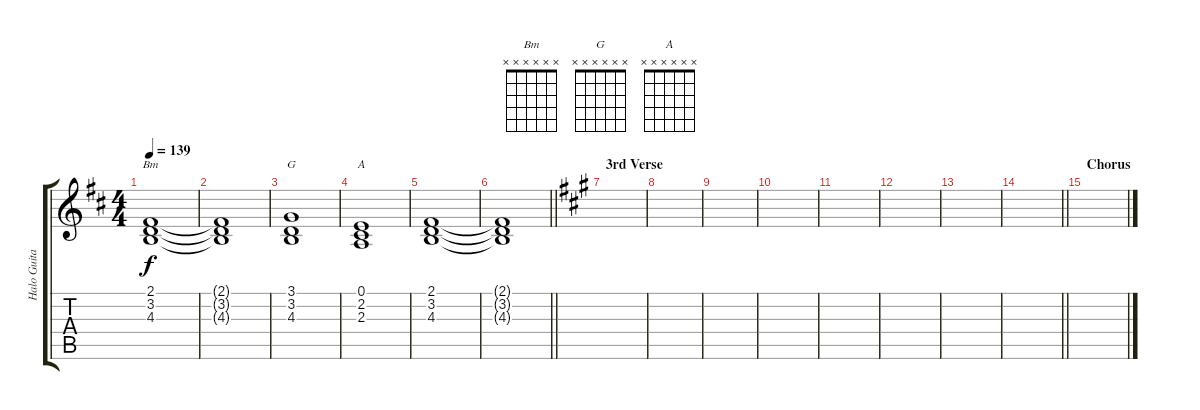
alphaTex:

\track ("Halo Guitar" "Halo Guita") {instrument pad2warm}
\staff {score tabs}
\tuning (E4 B3 G3 D3 A2 E2) {hide}
\chord ("Bm" x x x x x x)
\chord ("G" x x x x x x)
\chord ("A" x x x x x x)
\ts (4 4)
\tempo 139
\clef g2
\ks d
(2.1 3.2 4.3).1{ch "Bm" dy f} |
(2.1{t} 3.2{t} 4.3{t}).1 |
(3.1 3.2 4.3).1{ch "G"} |
(0.1 2.2 2.3).1{ch "A"} |
(2.1 3.2 4.3).1 |
\barLineRight lightlight
(2.1{t} 3.2{t} 4.3{t}).1 |
\section ("" "3rd Verse")
\ks a
|
|
|
|
|
|
|
\barLineRight lightlight
|
\section ("" "Chorus")
